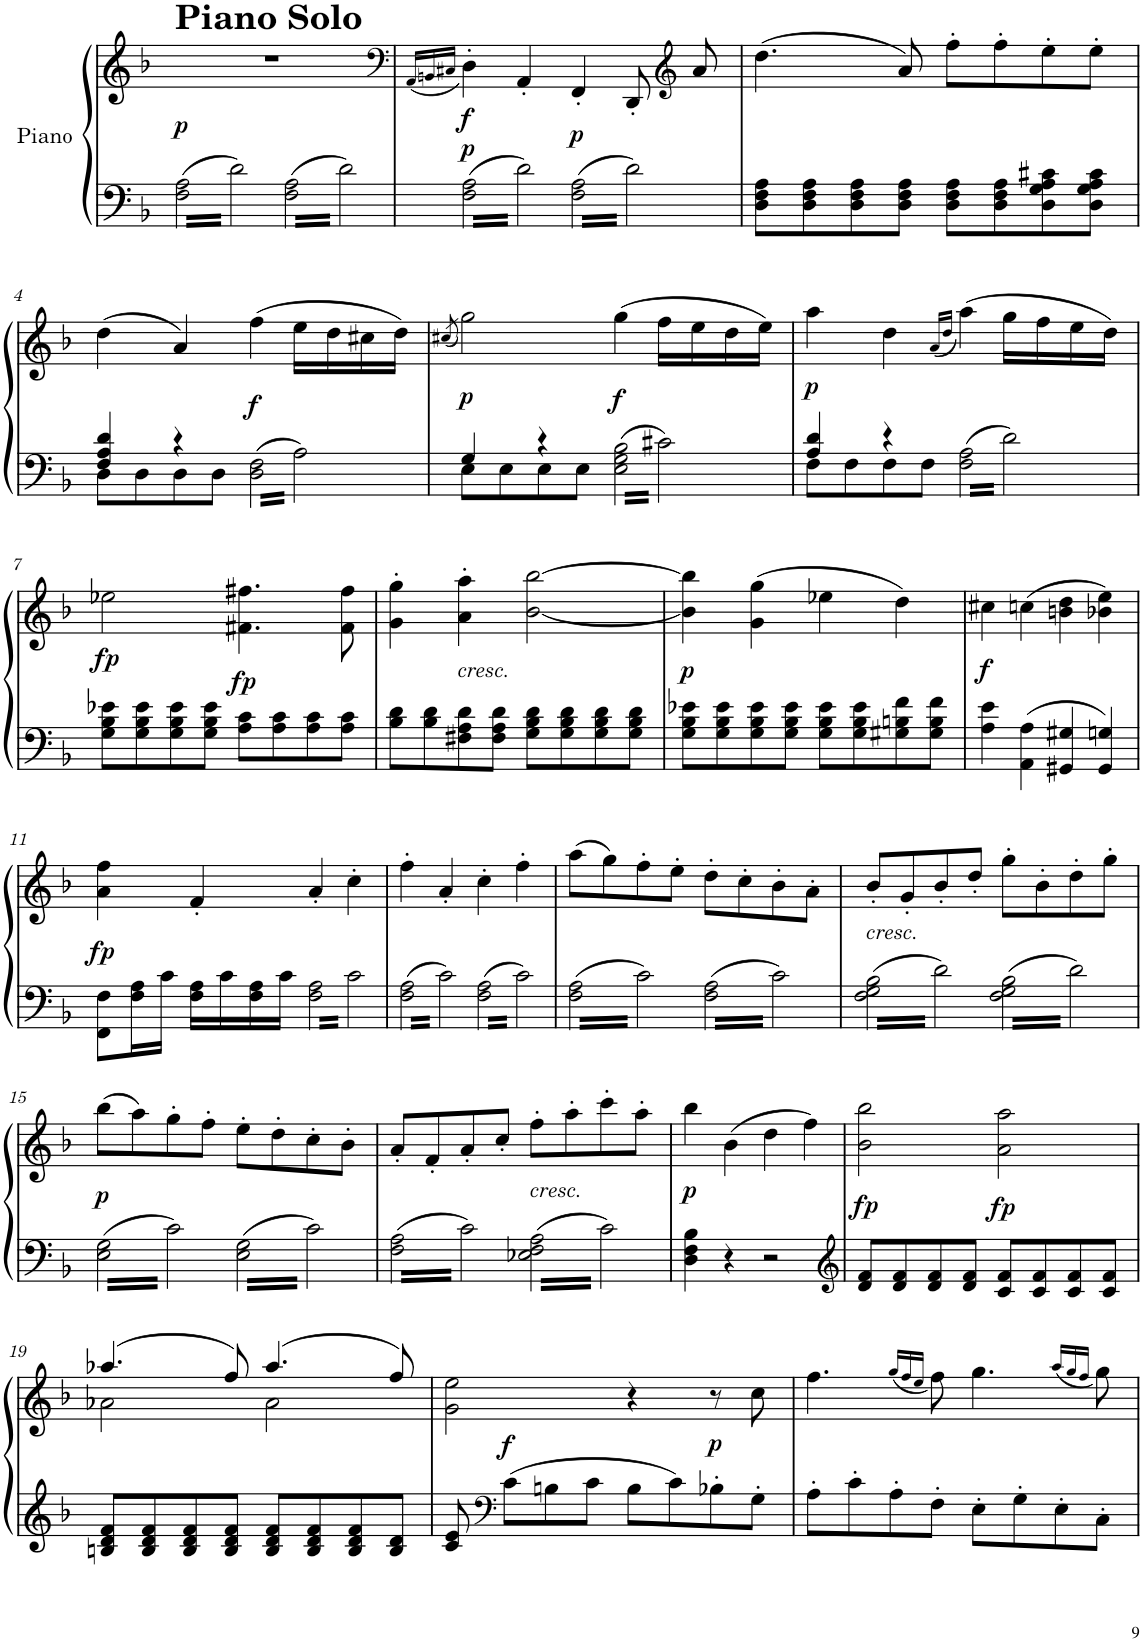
**kern	**kern	**dynam
*part1	*part1	*part1
*staff2	*staff1	*staff1/2
*I"Piano	*	*
*I'Pno	*	*
!!LO:PB:g=z
*clefF4	*clefG2	*
*k[b-]	*k[b-]	*
*M4/4	*M4/4	*
=1	=1	=1
!	!LO:TX:a:B:t=Piano Solo	!
!	!	!LO:DY:a=2
6.F\ 6.A\	1r	p
!LO:N:head=open	!	!
6.d\	.	.
6.F\ 6.A\	.	.
6.d\	.	.
=2	=2	=2
*	*clefF4	*
.	(16qAA/LL	.
.	16qBBn/	.
.	16qC#X/JJ	.
!	!	!LO:DY:a=2
!	!	!LO:DY:n=1:b
6.F\ 6.A\	4D'\)	p f
6.d\	4AA'/	.
!	!	!LO:DY:n=2:b
6.F\ 6.A\	4FF'/	p
6.d\	8DD'/	.
*	*clefG2	*
.	8a/	.
=3	=3	=3
8D\ 8F\ 8A\L	(4.dd\	.
8D\ 8F\ 8A\	.	.
8D\ 8F\ 8A\	.	.
8D\ 8F\ 8A\J	8a/)	.
8D\ 8F\ 8A\L	8ff'\L	.
8D\ 8F\ 8A\	8ff'\	.
8D\ 8G\ 8A\ 8c#X\	8ee'\	.
8D\ 8G\ 8A\ 8c#\J	8ee'\J	.
!!LO:LB:g=z
=4	=4	=4
*^	*	*
4F/ 4A/ 4d/	8D\L	(4dd\	.
.	8D\	.	.
4r	8D\	4a/)	.
.	8D\J	.	.
!	!	!	!LO:DY:b
6.D\ 6.F\	2ryy	(4ff\	f
6.A\	.	16ee\LL	.
.	.	16dd\	.
.	.	16cc#X\	.
.	.	16dd\JJ)	.
=5	=5	=5	=5
.	.	(8qcc#X/	.
!	!	!	!LO:DY:b
4G/	8E\L	2gg\)	p
.	8E\	.	.
4r	8E\	.	.
.	8E\J	.	.
!	!	!	!LO:DY:b
6.E\ 6.G\ 6.B-\	2ryy	(4gg\	f
6.c#X\	.	16ff\LL	.
.	.	16ee\	.
.	.	16dd\	.
.	.	16ee\JJ)	.
=6	=6	=6	=6
!	!	!	!LO:DY:b
4A/ 4d/	8F\L	4aa\	p
.	8F\	.	.
4r	8F\	4dd\	.
.	8F\J	.	.
.	.	(16qa/LL	.
.	.	16qdd/JJ	.
6.F\ 6.A\	2ryy	(4aa\)	.
6.d\	.	16gg\LL	.
.	.	16ff\	.
.	.	16ee\	.
.	.	16dd\JJ)	.
*v	*v	*	*
!!LO:LB:g=z
=7	=7	=7
!	!	!LO:DY:b
8G\ 8B-\ 8e-X\L	2ee-X\	fp
8G\ 8B-\ 8e-\	.	.
8G\ 8B-\ 8e-\	.	.
8G\ 8B-\ 8e-\J	.	.
!	!	!LO:DY:b
8A\ 8c\L	4.f#X\ 4.ff#X\	fp
8A\ 8c\	.	.
8A\ 8c\	.	.
8A\ 8c\J	8f#\ 8ff#\	.
=8	=8	=8
8B-\ 8d\L	4g\' 4gg\'	.
8B-\ 8d\	.	.
!	!LO:TX:b:i:t=cresc.	!
8F#X\ 8A\ 8d\	4a\' 4aa\'	.
8F#\ 8A\ 8d\J	.	.
8G\ 8B-\ 8d\L	[2b-\ [2bb-\	.
8G\ 8B-\ 8d\	.	.
8G\ 8B-\ 8d\	.	.
8G\ 8B-\ 8d\J	.	.
=9	=9	=9
!	!	!LO:DY:b
8G\ 8B-\ 8e-X\L	4b-\] 4bb-\]	p
8G\ 8B-\ 8e-\	.	.
8G\ 8B-\ 8e-\	(4g\ 4gg\	.
8G\ 8B-\ 8e-\J	.	.
8G\ 8B-\ 8e-\L	4ee-X\	.
8G\ 8B-\ 8e-\	.	.
8G#X\ 8Bn\ 8f\	4dd\)	.
8G#\ 8B\ 8f\J	.	.
=10	=10	=10
!	!	!LO:DY:b
4A\ 4e\	4cc#X\	f
4AA\ 4A\	(4ccn\	.
4GG#X/ 4G#X/	4bn\ 4dd\	.
4GG#/ 4Gn/	4b-X\ 4ee\)	.
!!LO:LB:g=z
=11	=11	=11
!	!	!LO:DY:b
8FF\ 8F\L	4a\ 4ff\	fp
16F\ 16A\L	.	.
16c\JJ	.	.
16F\ 16A\LL	4f'/	.
16c\	.	.
16F\ 16A\	.	.
16c\JJ	.	.
6.F\ 6.A\	4a'/	.
6.c\	4cc'\	.
=12	=12	=12
6.F\ 6.A\	4ff'\	.
6.c\	4a'/	.
6.F\ 6.A\	4cc'\	.
6.c\	4ff'\	.
=13	=13	=13
6.F\ 6.A\	(8aa\L	.
.	8gg\)	.
6.c\	8ff'\	.
.	8ee'\J	.
6.F\ 6.A\	8dd'\L	.
.	8cc'\	.
6.c\	8b-'\	.
.	8a'\J	.
=14	=14	=14
!	!LO:TX:b:i:t=cresc.	!
6.F\ 6.G\ 6.B-\	8b-'/L	.
.	8g'/	.
6.d\	8b-'/	.
.	8dd'/J	.
6.F\ 6.G\ 6.B-\	8gg'\L	.
.	8b-'\	.
6.d\	8dd'\	.
.	8gg'\J	.
!!LO:LB:g=z
=15	=15	=15
!	!	!LO:DY:b
6.E\ 6.G\	(8bb-\L	p
.	8aa\)	.
6.c\	8gg'\	.
.	8ff'\J	.
6.E\ 6.G\	8ee'\L	.
.	8dd'\	.
6.c\	8cc'\	.
.	8b-'\J	.
=16	=16	=16
6.F\ 6.A\	8a'/L	.
.	8f'/	.
6.c\	8a'/	.
.	8cc'/J	.
!	!LO:TX:b:i:t=cresc.	!
6.E-X\ 6.F\ 6.A\	8ff'\L	.
.	8aa'\	.
6.c\	8ccc'\	.
.	8aa'\J	.
=17	=17	=17
!	!	!LO:DY:b
4D\ 4F\ 4B-\	4bb-\	p
4r	(4b-\	.
2r	4dd\	.
.	4ff\)	.
=18	=18	=18
*clefG2	*	*
!	!	!LO:DY:b
8d/ 8f/L	2b-\ 2bb-\	fp
8d/ 8f/	.	.
8d/ 8f/	.	.
8d/ 8f/J	.	.
!	!	!LO:DY:b
8c/ 8f/L	2a\ 2aa\	fp
8c/ 8f/	.	.
8c/ 8f/	.	.
8c/ 8f/J	.	.
!!LO:LB:g=z
=19	=19	=19
*	*^	*
8Bn/ 8d/ 8f/L	(4.aa-X/	2a-X\	.
8B/ 8d/ 8f/	.	.	.
8B/ 8d/ 8f/	.	.	.
8B/ 8d/ 8f/J	8ff/)	.	.
8B/ 8d/ 8f/L	(4.aa-/	2a-\	.
8B/ 8d/ 8f/	.	.	.
8B/ 8d/ 8f/	.	.	.
8B/ 8d/J	8ff/)	.	.
=20	=20	=20	=20
8c/ 8e/	2g\ 2ee\	8ryy	.
*clefF4	*	*	*
!	!	!	!LO:DY:b
8c\L	.	2..ryy	f
8Bn\	.	.	.
8c\J	.	.	.
8B\L	4r	.	.
8c\	.	.	.
!	!	!	!LO:DY:b
8B-X'\	8r	.	p
8G'\J	8cc\	.	.
*	*v	*v	*
=21	=21	=21
8A'\L	4.ff\	.
8c'\	.	.
8A'\	.	.
.	(16qgg/LL	.
.	16qff/	.
.	16qee/JJ	.
8F'\J	8ff\)	.
8E'\L	4.gg\	.
8G'\	.	.
8E'\	.	.
.	(16qaa/LL	.
.	16qgg/	.
.	16qff/JJ	.
8C'\J	8gg\)	.
=	=	=
*-	*-	*-
